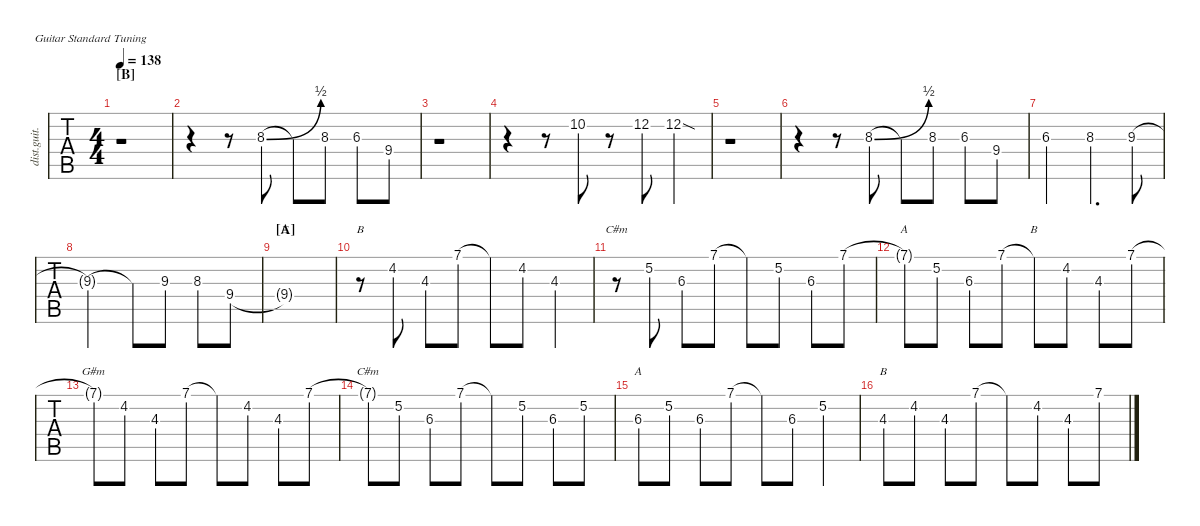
\defaultSystemsLayout 4
\hideDynamics
\bracketExtendMode nobrackets
\track ("Distortion Guitar" "dist.guit.") {defaultSystemsLayout 4 instrument distortionguitar}
\staff {tabs}
\tuning (E4 B3 G3 D3 A2 E2)
\chord ("B" x x x x x x)
\chord ("C#m" x x x x x x)
\chord ("B" 7 x x x x x) {firstfret 7 showdiagram false showfingering false}
\chord ("G#m" 7 x x x x x) {firstfret 7 showdiagram false showfingering false}
\chord ("C#m" 7 x x x x x) {firstfret 7 showdiagram false showfingering false}
\chord ("A" 7 x x x x x) {firstfret 7 showdiagram false showfingering false}
\chord ("E" 0 0 1 2 x x) {showdiagram false showfingering false}
\chord ("A" x x 6 x x x) {firstfret 6 showdiagram false showfingering false}
\chord ("B" x x 4 x x x) {showdiagram false showfingering false}
\ts (4 4)
\section ("B" "")
\tempo 138
\clef g2
\ks c
r.1{dy mf} |
r.4 r.8 8.3{be (bend 0 0 14.399999999999999 2) acc #}.8 8.3{t}.8 8.3{acc #}.8 6.3{acc #}.8 9.4.8 |
r.1 |
r.4 r.8 10.2.8 r.8 12.2.8 12.2{sod st}.4 |
r.1 |
r.4 r.8 8.3{be (bend 0 0 15 2) acc #}.8 8.3{t}.8 8.3{acc #}.8 6.3{acc #}.8 9.4.8 |
6.3{acc #}.2 8.3{acc #}.4{d} 9.3.8 |
9.3{t}.2 9.3{t}.8 9.3.8 8.3{acc #}.8 9.4.8 |
\section ("A" "")
9.4{t}.1{ch "E"} |
r.8{ch "B" instrument violin} 4.2{acc #}.8 4.3.8 7.1.8 7.1{t}.8 4.2{acc #}.8 4.3.4 |
r.8{ch "C#m"} 5.2.8 6.3{acc #}.8 7.1.8 7.1{t}.8 5.2.8 6.3{acc #}.8 7.1.8 |
7.1{t}.8{ch "A"} 5.2.8 6.3{acc #}.8 7.1.8 7.1{t}.8{ch "B"} 4.2{acc #}.8 4.3.8 7.1.8 |
7.1{t}.8{ch "G#m"} 4.2{acc #}.8 4.3.8 7.1.8 7.1{t}.8 4.2{acc #}.8 4.3.8 7.1.8 |
7.1{t}.8{ch "C#m"} 5.2.8 6.3{acc #}.8 7.1.8 7.1{t}.8 5.2.8 6.3{acc #}.8 5.2.8 |
6.3{acc #}.8{ch "A"} 5.2.8 6.3{acc #}.8 7.1.8 7.1{t}.8 6.3{acc #}.8 5.2.4 |
4.3.8{ch "B"} 4.2{acc #}.8 4.3.8 7.1.8 7.1{t}.8 4.2{acc #}.8 4.3.8 7.1.8
